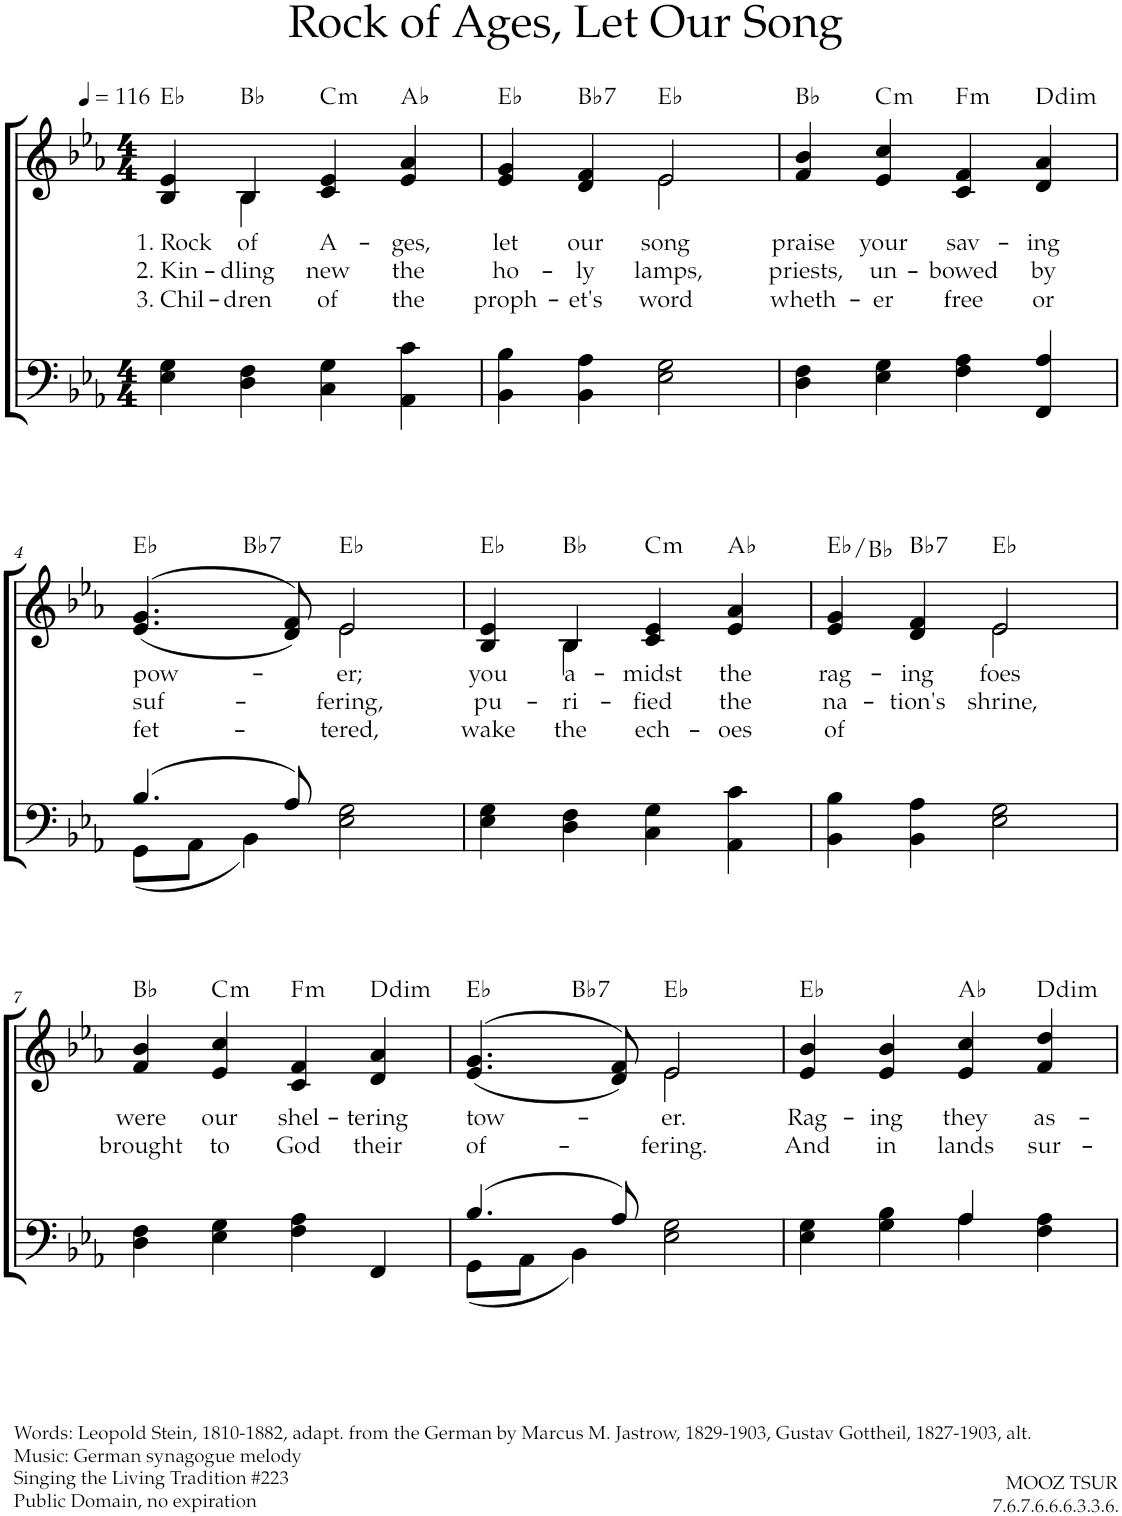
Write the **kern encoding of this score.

**kern	**kern	**text	**text	**text	**harte
*part2	*part1	*part1	*part1	*part1	*part1
*staff2	*staff1	*staff1	*staff1	*staff1	*
*I"Piano	*I"Piano	*	*	*	*
*I'Pno	*I'Pno	*	*	*	*
*clefF4	*clefG2	*	*	*	*
*k[b-e-a-]	*k[b-e-a-]	*	*	*	*
*M4/4	*M4/4	*	*	*	*
*MM116	*MM116	*	*	*	*
=1	=1	=1	=1	=1	=1
!	!	!LO:LY:b	!LO:LY:b	!LO:LY:b	!
*	*^	*	*	*	*
4E-\ 4G\	4B-/ 4e-/	4ryy	1. Rock	2. Kin-	3. Chil-	Eb:maj
!	!	!	!LO:LY:b	!LO:LY:b	!LO:LY:b	!
4D\ 4F\	4B-/	4B-\	of	-dling	-dren	Bb:maj
!	!	!	!LO:LY:b	!LO:LY:b	!LO:LY:b	!LO:H:kt=m
4C\ 4G\	4c/ 4e-/	2ryy	A-	new	of	C:min
!	!	!	!LO:LY:b	!LO:LY:b	!LO:LY:b	!
4AA-\ 4c\	4e-/ 4a-/	.	-ges,	the	the	Ab:maj
=2	=2	=2	=2	=2	=2	=2
!	!	!	!LO:LY:b	!LO:LY:b	!LO:LY:b	!
4BB-\ 4B-\	4e-/ 4g/	2ryy	let	ho-	proph-	Eb:maj
!	!	!	!LO:LY:b	!LO:LY:b	!LO:LY:b	!LO:H:kt=7
4BB-\ 4A-\	4d/ 4f/	.	our	-ly	-et's	Bb:7
!	!	!	!LO:LY:b	!LO:LY:b	!LO:LY:b	!
2E-\ 2G\	2e-/	2e-\	song	lamps,	word	Eb:maj
=3	=3	=3	=3	=3	=3	=3
!	!	!	!LO:LY:b	!LO:LY:b	!LO:LY:b	!
*	*v	*v	*	*	*	*
4D\ 4F\	4f/ 4b-/	praise	priests,	wheth-	Bb:maj
!	!	!LO:LY:b	!LO:LY:b	!LO:LY:b	!LO:H:kt=m
4E-\ 4G\	4e-/ 4cc/	your	un-	-er	C:min
!	!	!LO:LY:b	!LO:LY:b	!LO:LY:b	!LO:H:kt=m
4F\ 4A-\	4c/ 4f/	sav-	-bowed	free	F:min
!	!	!LO:LY:b	!LO:LY:b	!LO:LY:b	!LO:H:kt=dim
4FF/ 4A-/	4d/ 4a-/	-ing	by	or	D:dim
!!LO:LB:g=z
=4	=4	=4	=4	=4	=4
*^	*	*	*	*	*
!	!	!	!LO:LY:b	!LO:LY:b	!LO:LY:b	!
*	*	*^	*	*	*	*
*	*	*	*^	*	*	*	*
(>4.B-/	(<8GG\L	(<(>4.e-/ 4.g/	2ryy	4ryy	pow-	suf-	fet-	Eb:maj
.	8AA-\J	.	.	.	.	.	.	.
!	!	!	!	!	!	!	!	!LO:H:kt=7
.	4BB-\)	.	.	2.ryy	.	.	.	Bb:7
8A-/)	.	8d/ 8f/))	.	.	.	.	.	.
!	!	!	!	!	!LO:LY:b	!LO:LY:b	!LO:LY:b	!
2E-\ 2G\	2ryy	2e-/	2e-\	.	-er;	-fering,	-tered,	Eb:maj
=5	=5	=5	=5	=5	=5	=5	=5	=5
!	!	!	!	!	!LO:LY:b	!LO:LY:b	!LO:LY:b	!
*v	*v	*	*	*	*	*	*	*
*	*	*v	*v	*	*	*	*
4E-\ 4G\	4B-/ 4e-/	4ryy	you	pu-	wake	Eb:maj
!	!	!	!LO:LY:b	!LO:LY:b	!LO:LY:b	!
4D\ 4F\	4B-/	4B-\	a-	-ri-	the	Bb:maj
!	!	!	!LO:LY:b	!LO:LY:b	!LO:LY:b	!LO:H:kt=m
4C\ 4G\	4c/ 4e-/	2ryy	-midst	-fied	ech-	C:min
!	!	!	!LO:LY:b	!LO:LY:b	!LO:LY:b	!
4AA-\ 4c\	4e-/ 4a-/	.	the	the	-oes	Ab:maj
=6	=6	=6	=6	=6	=6	=6
!	!	!	!LO:LY:b	!LO:LY:b	!LO:LY:b	!
4BB-\ 4B-\	4e-/ 4g/	2ryy	rag-	na-	of	Eb:maj/5
!	!	!	!LO:LY:b	!LO:LY:b	!	!LO:H:kt=7
4BB-\ 4A-\	4d/ 4f/	.	-ing	-tion's	.	Bb:7
!	!	!	!LO:LY:b	!LO:LY:b	!	!
2E-\ 2G\	2e-/	2e-\	foes	shrine,	.	Eb:maj
!!LO:LB:g=z
=7	=7	=7	=7	=7	=7	=7
!	!	!	!LO:LY:b	!LO:LY:b	!	!
*	*v	*v	*	*	*	*
4D\ 4F\	4f/ 4b-/	were	brought	.	Bb:maj
!	!	!LO:LY:b	!LO:LY:b	!	!LO:H:kt=m
4E-\ 4G\	4e-/ 4cc/	our	to	.	C:min
!	!	!LO:LY:b	!LO:LY:b	!	!LO:H:kt=m
4F\ 4A-\	4c/ 4f/	shel-	God	.	F:min
!	!	!LO:LY:b	!LO:LY:b	!	!LO:H:kt=dim
4FF/	4d/ 4a-/	-tering	their	.	D:dim
=8	=8	=8	=8	=8	=8
*^	*	*	*	*	*
!	!	!	!LO:LY:b	!LO:LY:b	!	!
*	*	*^	*	*	*	*
*	*	*	*^	*	*	*	*
(>4.B-/	(<8GG\L	(<(>4.e-/ 4.g/	2ryy	4ryy	tow-	of-	.	Eb:maj
.	8AA-\J	.	.	.	.	.	.	.
!	!	!	!	!	!	!	!	!LO:H:kt=7
.	4BB-\)	.	.	2.ryy	.	.	.	Bb:7
8A-/)	.	8d/ 8f/))	.	.	.	.	.	.
!	!	!	!	!	!LO:LY:b	!LO:LY:b	!	!
2E-\ 2G\	2ryy	2e-/	2e-\	.	-er.	-fering.	.	Eb:maj
=9	=9	=9	=9	=9	=9	=9	=9	=9
!	!	!	!	!	!LO:LY:b	!LO:LY:b	!	!
*	*	*v	*v	*v	*	*	*	*
4E-\ 4G\	2ryy	4e-/ 4b-/	Rag-	And	.	Eb:maj
!	!	!	!LO:LY:b	!LO:LY:b	!	!
4G\ 4B-\	.	4e-/ 4b-/	-ing	in	.	.
!	!	!	!LO:LY:b	!LO:LY:b	!	!
4A-\	4A-/	4e-/ 4cc/	they	lands	.	Ab:maj
!	!	!	!LO:LY:b	!LO:LY:b	!	!LO:H:kt=dim
4F\ 4A-\	4ryy	4f/ 4dd/	as-	sur-	.	D:dim
*v	*v	*	*	*	*	*
=	=	=	=	=	=
*-	*-	*-	*-	*-	*-
